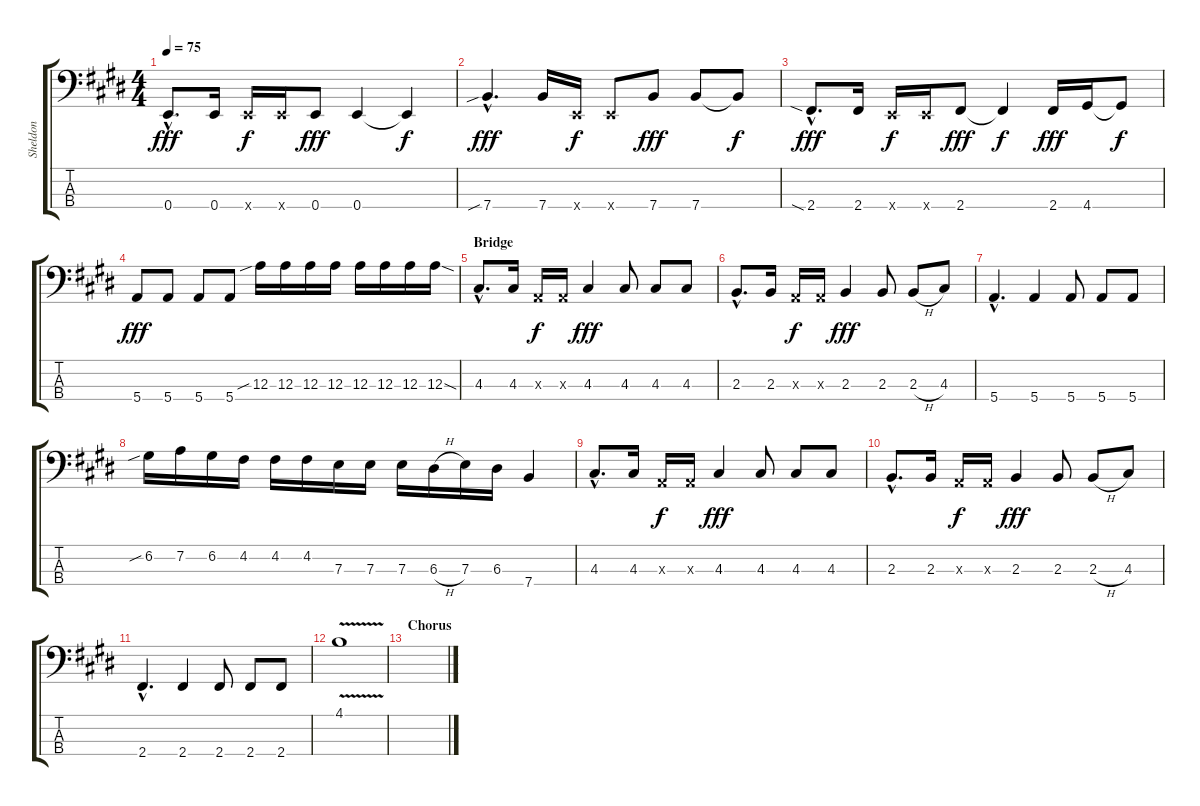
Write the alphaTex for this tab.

\track ("Sheldon" "Sheldon") {instrument electricbassfinger}
\staff {score tabs}
\tuning (G2 D2 A1 E1) {hide}
\ts (4 4)
\tempo 75
\clef f4
\ks e
0.4{hac}.8{d dy fff} 0.4.16 0.4{x}.16{dy f} 0.4{x}.16 0.4.8{dy fff} 0.4.4 0.4{t}.4{dy f} |
7.4{sib hac}.4{d dy fff} 7.4.16 0.4{x}.16{dy f} 0.4{x}.8 7.4.8{dy fff} 7.4.8 7.4{t}.8{dy f} |
2.4{sia hac}.8{d dy fff} 2.4.16 0.4{x}.16{dy f} 0.4{x}.16 2.4.8{dy fff} 2.4{t}.4{dy f} 2.4.16{dy fff} 4.4.16 4.4{t}.8{dy f} |
5.4.8{dy fff} 5.4.8 5.4.8 5.4.8 12.3{sib}.16 12.3.16 12.3.16 12.3.16 12.3.16 12.3.16 12.3.16 12.3{sod}.16 |
\section ("" "Bridge")
4.3{hac}.8{d} 4.3.16 0.3{x}.16{dy f} 0.3{x}.16 4.3.4{dy fff} 4.3.8 4.3.8 4.3.8 |
2.3{hac}.8{d} 2.3.16 0.3{x}.16{dy f} 0.3{x}.16 2.3.4{dy fff} 2.3.8 2.3{h}.8 4.3.8 |
5.4{hac}.4{d} 5.4.4 5.4.8 5.4.8 5.4.8 |
6.2{sib}.16 7.2.16 6.2.16 4.2.16 4.2.16 4.2.16 7.3.16 7.3.16 7.3.16 6.3{h}.16 7.3.16 6.3.16 7.4.4 |
4.3{hac}.8{d} 4.3.16 0.3{x}.16{dy f} 0.3{x}.16 4.3.4{dy fff} 4.3.8 4.3.8 4.3.8 |
2.3{hac}.8{d} 2.3.16 0.3{x}.16{dy f} 0.3{x}.16 2.3.4{dy fff} 2.3.8 2.3{h}.8 4.3.8 |
2.4{hac}.4{d} 2.4.4 2.4.8 2.4.8 2.4.8 |
4.1{v}.1 |
\section ("" "Chorus")
